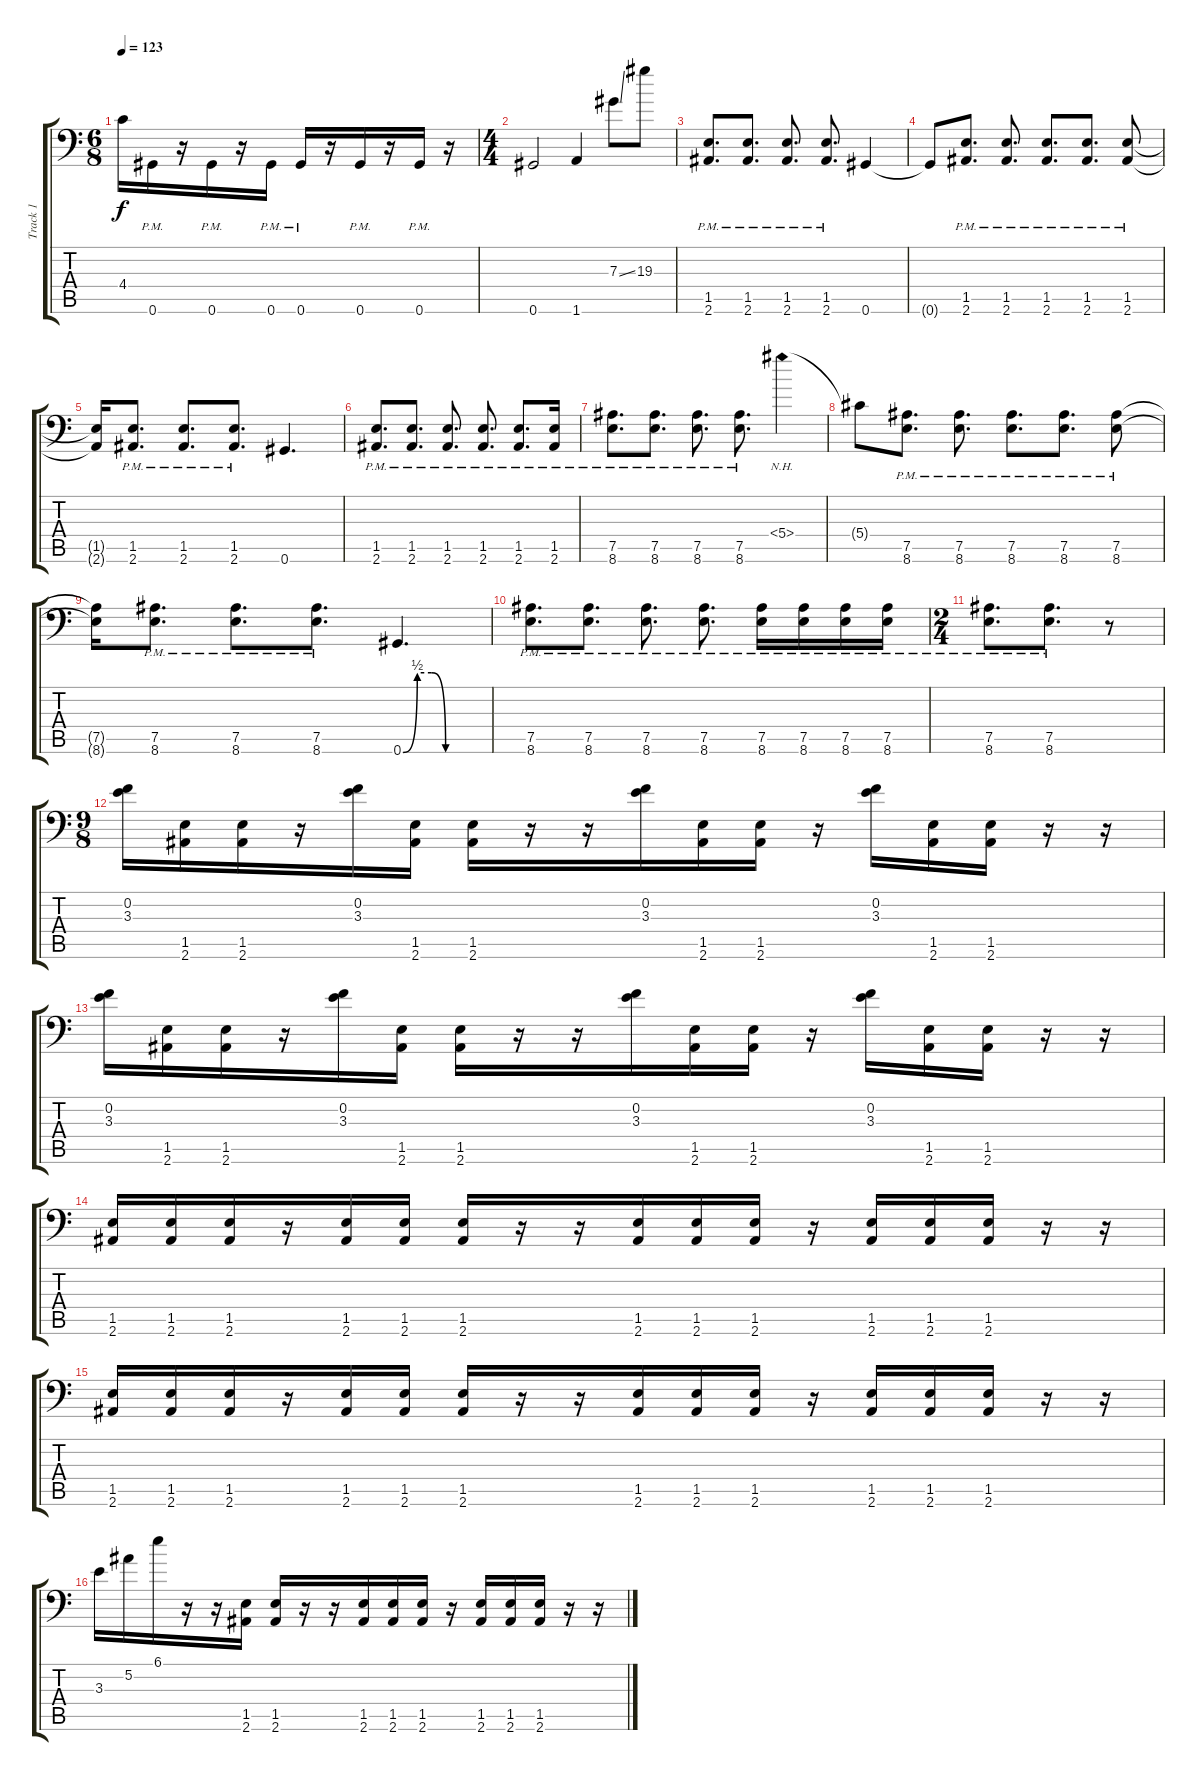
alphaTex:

\track ("Track 1" "Track 1") {instrument distortionguitar}
\staff {score tabs}
\tuning (Bb3 F3 Db3 Ab2 Eb2 Ab1) {hide}
\ts (6 8)
\tempo 123
\clef f4
\ks c
4.4.16{dy f} 0.6{pm}.16 r.16 0.6{pm}.16 r.16 0.6{pm}.16 0.6{pm}.16 r.16 0.6{pm}.16 r.16 0.6{pm}.16 r.16 |
\ts (4 4)
0.6.2 1.6.4 7.3{ss}.8 19.3.8 |
(1.5{pm} 2.6{pm}).8{d} (1.5{pm} 2.6{pm}).8{d} (1.5{pm} 2.6{pm}).8{d} (1.5{pm} 2.6{pm}).8{d} 0.6.4 |
0.6{t}.8 (1.5{pm} 2.6{pm}).8{d} (1.5{pm} 2.6{pm}).8{d} (1.5{pm} 2.6{pm}).8{d} (1.5{pm} 2.6{pm}).8{d} (1.5{pm} 2.6{pm}).8 |
(1.5{t} 2.6{t}).16 (1.5{pm} 2.6{pm}).8{d} (1.5{pm} 2.6{pm}).8{d} (1.5{pm} 2.6{pm}).8{d} 0.6.4{d} |
(1.5{pm} 2.6{pm}).8{d} (1.5{pm} 2.6{pm}).8{d} (1.5{pm} 2.6{pm}).8{d} (1.5{pm} 2.6{pm}).8{d} (1.5{pm} 2.6{pm}).8{d} (1.5{pm} 2.6{pm}).16 |
(7.5{pm} 8.6{pm}).8{d} (7.5{pm} 8.6{pm}).8{d} (7.5{pm} 8.6{pm}).8{d} (7.5{pm} 8.6{pm}).8{d} 5.4{nh}.4 |
5.4{t}.8 (7.5{pm} 8.6{pm}).8{d} (7.5{pm} 8.6{pm}).8{d} (7.5{pm} 8.6{pm}).8{d} (7.5{pm} 8.6{pm}).8{d} (7.5{pm} 8.6{pm}).8 |
(7.5{t} 8.6{t}).16 (7.5{pm} 8.6{pm}).8{d} (7.5{pm} 8.6{pm}).8{d} (7.5{pm} 8.6{pm}).8{d} 0.6{be (custom 0 0 10 2 20 2 30 0 60 0)}.4{d} |
(7.5{pm} 8.6{pm}).8{d} (7.5{pm} 8.6{pm}).8{d} (7.5{pm} 8.6{pm}).8{d} (7.5{pm} 8.6{pm}).8{d} (7.5{pm} 8.6{pm}).16 (7.5{pm} 8.6{pm}).16 (7.5{pm} 8.6{pm}).16 (7.5{pm} 8.6{pm}).16 |
\ts (2 4)
(7.5{pm} 8.6{pm}).8{d} (7.5{pm} 8.6{pm}).8{d} r.8 |
\ts (9 8)
(0.2 3.3).16 (1.5 2.6).16 (1.5 2.6).16 r.16 (0.2 3.3).16 (1.5 2.6).16 (1.5 2.6).16 r.16 r.16 (0.2 3.3).16 (1.5 2.6).16 (1.5 2.6).16 r.16 (0.2 3.3).16 (1.5 2.6).16 (1.5 2.6).16 r.16 r.16 |
(0.2 3.3).16 (1.5 2.6).16 (1.5 2.6).16 r.16 (0.2 3.3).16 (1.5 2.6).16 (1.5 2.6).16 r.16 r.16 (0.2 3.3).16 (1.5 2.6).16 (1.5 2.6).16 r.16 (0.2 3.3).16 (1.5 2.6).16 (1.5 2.6).16 r.16 r.16 |
(1.5 2.6).16 (1.5 2.6).16 (1.5 2.6).16 r.16 (1.5 2.6).16 (1.5 2.6).16 (1.5 2.6).16 r.16 r.16 (1.5 2.6).16 (1.5 2.6).16 (1.5 2.6).16 r.16 (1.5 2.6).16 (1.5 2.6).16 (1.5 2.6).16 r.16 r.16 |
(1.5 2.6).16 (1.5 2.6).16 (1.5 2.6).16 r.16 (1.5 2.6).16 (1.5 2.6).16 (1.5 2.6).16 r.16 r.16 (1.5 2.6).16 (1.5 2.6).16 (1.5 2.6).16 r.16 (1.5 2.6).16 (1.5 2.6).16 (1.5 2.6).16 r.16 r.16 |
3.3.16 5.2.16 6.1.16 r.16 r.16 (1.5 2.6).16 (1.5 2.6).16 r.16 r.16 (1.5 2.6).16 (1.5 2.6).16 (1.5 2.6).16 r.16 (1.5 2.6).16 (1.5 2.6).16 (1.5 2.6).16 r.16 r.16
